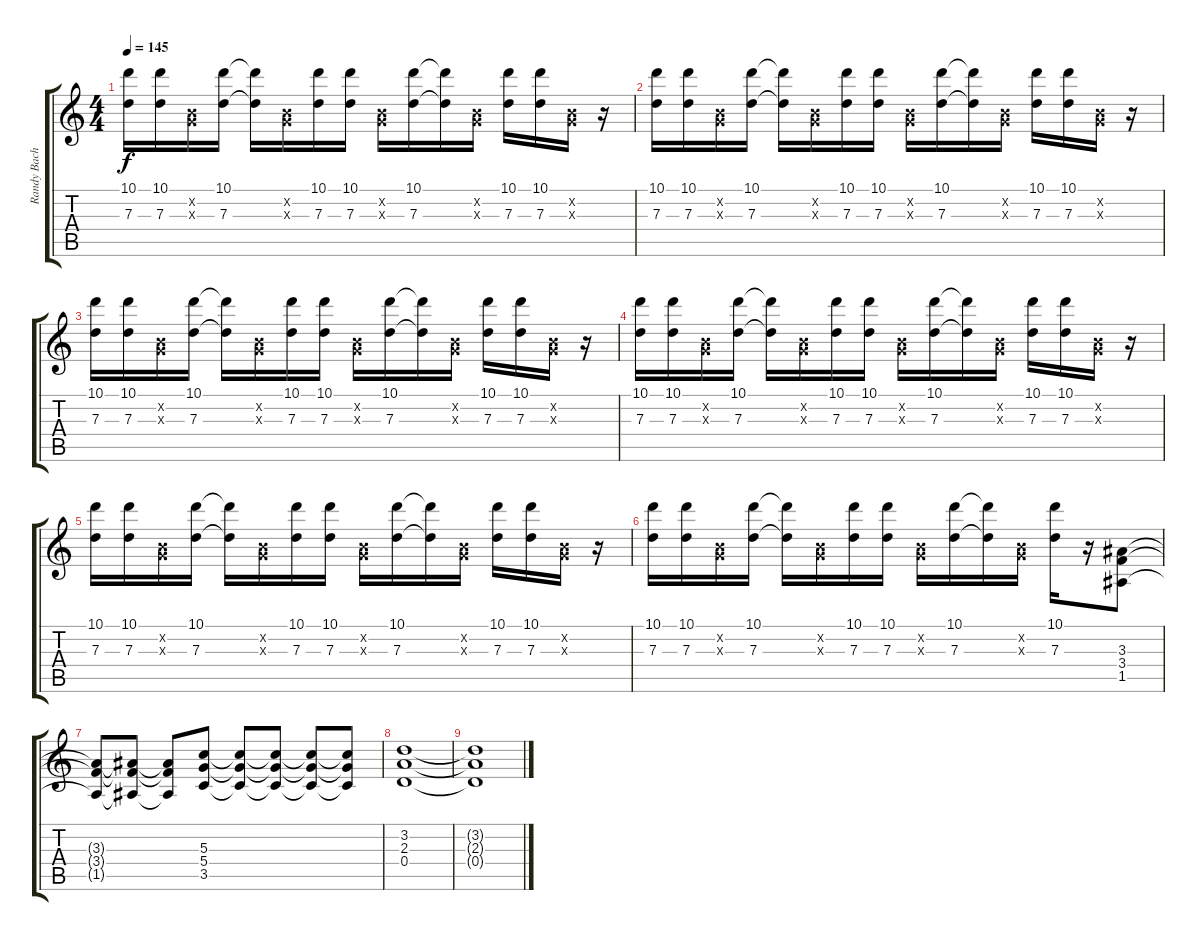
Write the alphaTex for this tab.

\track ("Randy Bachman" "Randy Bach") {instrument overdrivenguitar}
\staff {score tabs}
\tuning (E4 B3 G3 D3 A2 E2) {hide}
\ts (4 4)
\tempo 145
\clef g2
\ks c
(10.1 7.3).16{dy f} (10.1 7.3).16 (0.2{x} 0.3{x}).16 (10.1 7.3).16 (10.1{t} 7.3{t}).16 (0.2{x} 0.3{x}).16 (10.1 7.3).16 (10.1 7.3).16 (0.2{x} 0.3{x}).16 (10.1 7.3).16 (10.1{t} 7.3{t}).16 (0.2{x} 0.3{x}).16 (10.1 7.3).16 (10.1 7.3).16 (0.2{x} 0.3{x}).16 r.16 |
(10.1 7.3).16 (10.1 7.3).16 (0.2{x} 0.3{x}).16 (10.1 7.3).16 (10.1{t} 7.3{t}).16 (0.2{x} 0.3{x}).16 (10.1 7.3).16 (10.1 7.3).16 (0.2{x} 0.3{x}).16 (10.1 7.3).16 (10.1{t} 7.3{t}).16 (0.2{x} 0.3{x}).16 (10.1 7.3).16 (10.1 7.3).16 (0.2{x} 0.3{x}).16 r.16 |
(10.1 7.3).16 (10.1 7.3).16 (0.2{x} 0.3{x}).16 (10.1 7.3).16 (10.1{t} 7.3{t}).16 (0.2{x} 0.3{x}).16 (10.1 7.3).16 (10.1 7.3).16 (0.2{x} 0.3{x}).16 (10.1 7.3).16 (10.1{t} 7.3{t}).16 (0.2{x} 0.3{x}).16 (10.1 7.3).16 (10.1 7.3).16 (0.2{x} 0.3{x}).16 r.16 |
(10.1 7.3).16 (10.1 7.3).16 (0.2{x} 0.3{x}).16 (10.1 7.3).16 (10.1{t} 7.3{t}).16 (0.2{x} 0.3{x}).16 (10.1 7.3).16 (10.1 7.3).16 (0.2{x} 0.3{x}).16 (10.1 7.3).16 (10.1{t} 7.3{t}).16 (0.2{x} 0.3{x}).16 (10.1 7.3).16 (10.1 7.3).16 (0.2{x} 0.3{x}).16 r.16 |
(10.1 7.3).16 (10.1 7.3).16 (0.2{x} 0.3{x}).16 (10.1 7.3).16 (10.1{t} 7.3{t}).16 (0.2{x} 0.3{x}).16 (10.1 7.3).16 (10.1 7.3).16 (0.2{x} 0.3{x}).16 (10.1 7.3).16 (10.1{t} 7.3{t}).16 (0.2{x} 0.3{x}).16 (10.1 7.3).16 (10.1 7.3).16 (0.2{x} 0.3{x}).16 r.16 |
(10.1 7.3).16 (10.1 7.3).16 (0.2{x} 0.3{x}).16 (10.1 7.3).16 (10.1{t} 7.3{t}).16 (0.2{x} 0.3{x}).16 (10.1 7.3).16 (10.1 7.3).16 (0.2{x} 0.3{x}).16 (10.1 7.3).16 (10.1{t} 7.3{t}).16 (0.2{x} 0.3{x}).16 (10.1 7.3).16 r.16 (3.3 3.4 1.5).8{volume 8} |
(3.3{t} 3.4{t} 1.5{t}).8 (3.3{t} 3.4{t} 1.5{t}).8 (3.3{t} 3.4{t} 1.5{t}).8 (5.3 5.4 3.5).8 (5.3{t} 5.4{t} 3.5{t}).8 (5.3{t} 5.4{t} 3.5{t}).8 (5.3{t} 5.4{t} 3.5{t}).8 (5.3{t} 5.4{t} 3.5{t}).8 |
(3.2 2.3 0.4).1 |
(3.2{t} 2.3{t} 0.4{t}).1
